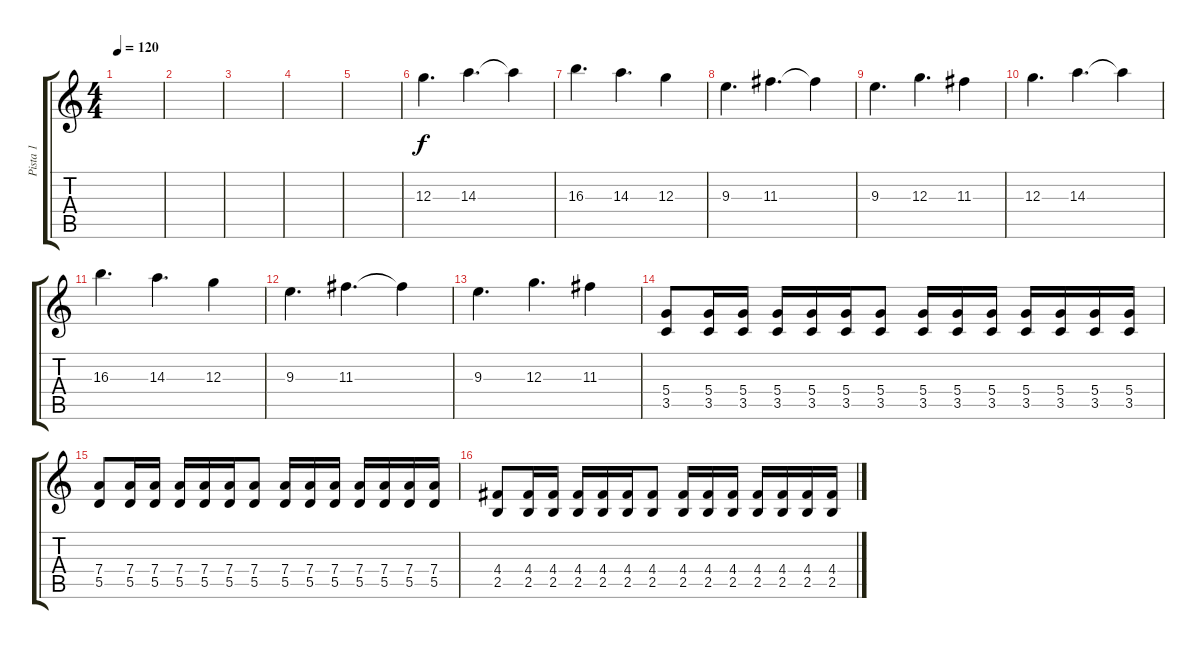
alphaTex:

\track ("Pista 1" "Pista 1") {instrument distortionguitar}
\staff {score tabs}
\tuning (E4 B3 G3 D3 A2 E2) {hide}
\ts (4 4)
\tempo 120
\clef g2
\ks c
|
|
|
|
|
12.3.4{d} 14.3.4{d} 14.3{t}.4 |
16.3.4{d} 14.3.4{d} 12.3.4 |
9.3.4{d} 11.3.4{d} 11.3{t}.4 |
9.3.4{d} 12.3.4{d} 11.3.4 |
12.3.4{d} 14.3.4{d} 14.3{t}.4 |
16.3.4{d} 14.3.4{d} 12.3.4 |
9.3.4{d} 11.3.4{d} 11.3{t}.4 |
9.3.4{d} 12.3.4{d} 11.3.4 |
(5.4 3.5).8 (5.4 3.5).16 (5.4 3.5).16 (5.4 3.5).16 (5.4 3.5).16 (5.4 3.5).16 (5.4 3.5).8 (5.4 3.5).16 (5.4 3.5).16 (5.4 3.5).16 (5.4 3.5).16 (5.4 3.5).16 (5.4 3.5).16 (5.4 3.5).16 |
(7.4 5.5).8 (7.4 5.5).16 (7.4 5.5).16 (7.4 5.5).16 (7.4 5.5).16 (7.4 5.5).16 (7.4 5.5).8 (7.4 5.5).16 (7.4 5.5).16 (7.4 5.5).16 (7.4 5.5).16 (7.4 5.5).16 (7.4 5.5).16 (7.4 5.5).16 |
(4.4 2.5).8 (4.4 2.5).16 (4.4 2.5).16 (4.4 2.5).16 (4.4 2.5).16 (4.4 2.5).16 (4.4 2.5).8 (4.4 2.5).16 (4.4 2.5).16 (4.4 2.5).16 (4.4 2.5).16 (4.4 2.5).16 (4.4 2.5).16 (4.4 2.5).16
